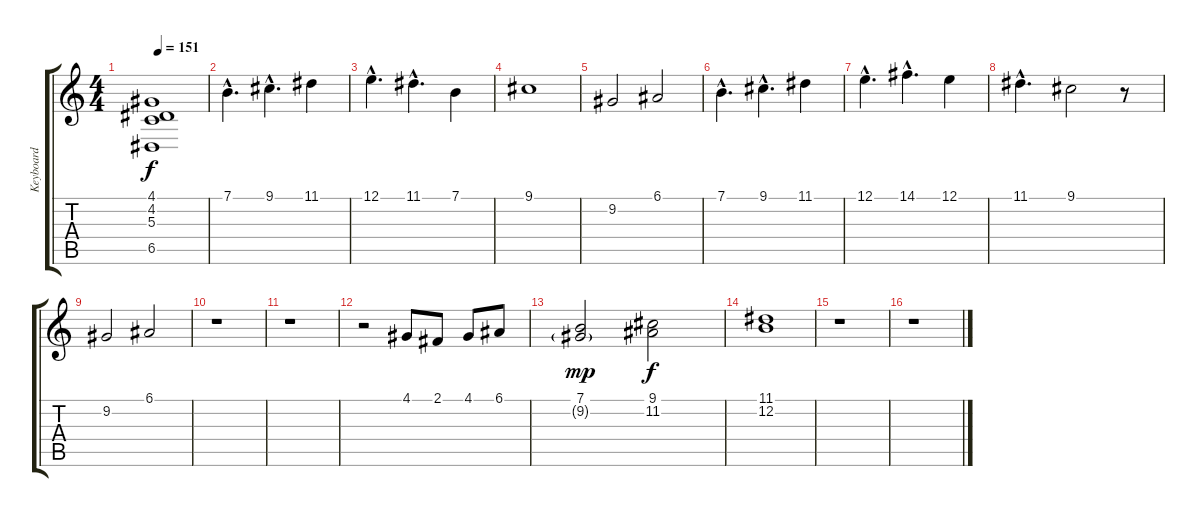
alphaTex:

\track ("Keyboard" "Keyboard") {instrument stringensemble1}
\staff {score tabs}
\tuning (E4 B3 G3 D3 A2 E2) {hide}
\ts (4 4)
\tempo 151
\clef g2
\ks c
(4.1{t} 4.2{t} 5.3{t} 6.5{t}).1{dy f} |
\section ("" "")
7.1{hac}.4{d volume 12 instrument cello} 9.1{hac}.4{d} 11.1.4 |
12.1{hac}.4{d} 11.1{hac}.4{d} 7.1.4 |
9.1.1 |
9.2.2 6.1.2 |
7.1{hac}.4{d} 9.1{hac}.4{d} 11.1.4 |
12.1{hac}.4{d} 14.1{hac}.4{d} 12.1.4 |
11.1{hac}.4{d} 9.1.2 r.8 |
9.2.2 6.1.2 |
\section ("" "")
r.1 |
r.1 |
r.2 4.1.8 2.1.8 4.1.8 6.1.8 |
(7.1 9.2{g}).2{dy mp} (9.1 11.2).2{dy f} |
(11.1 12.2).1 |
r.1 |
r.1
